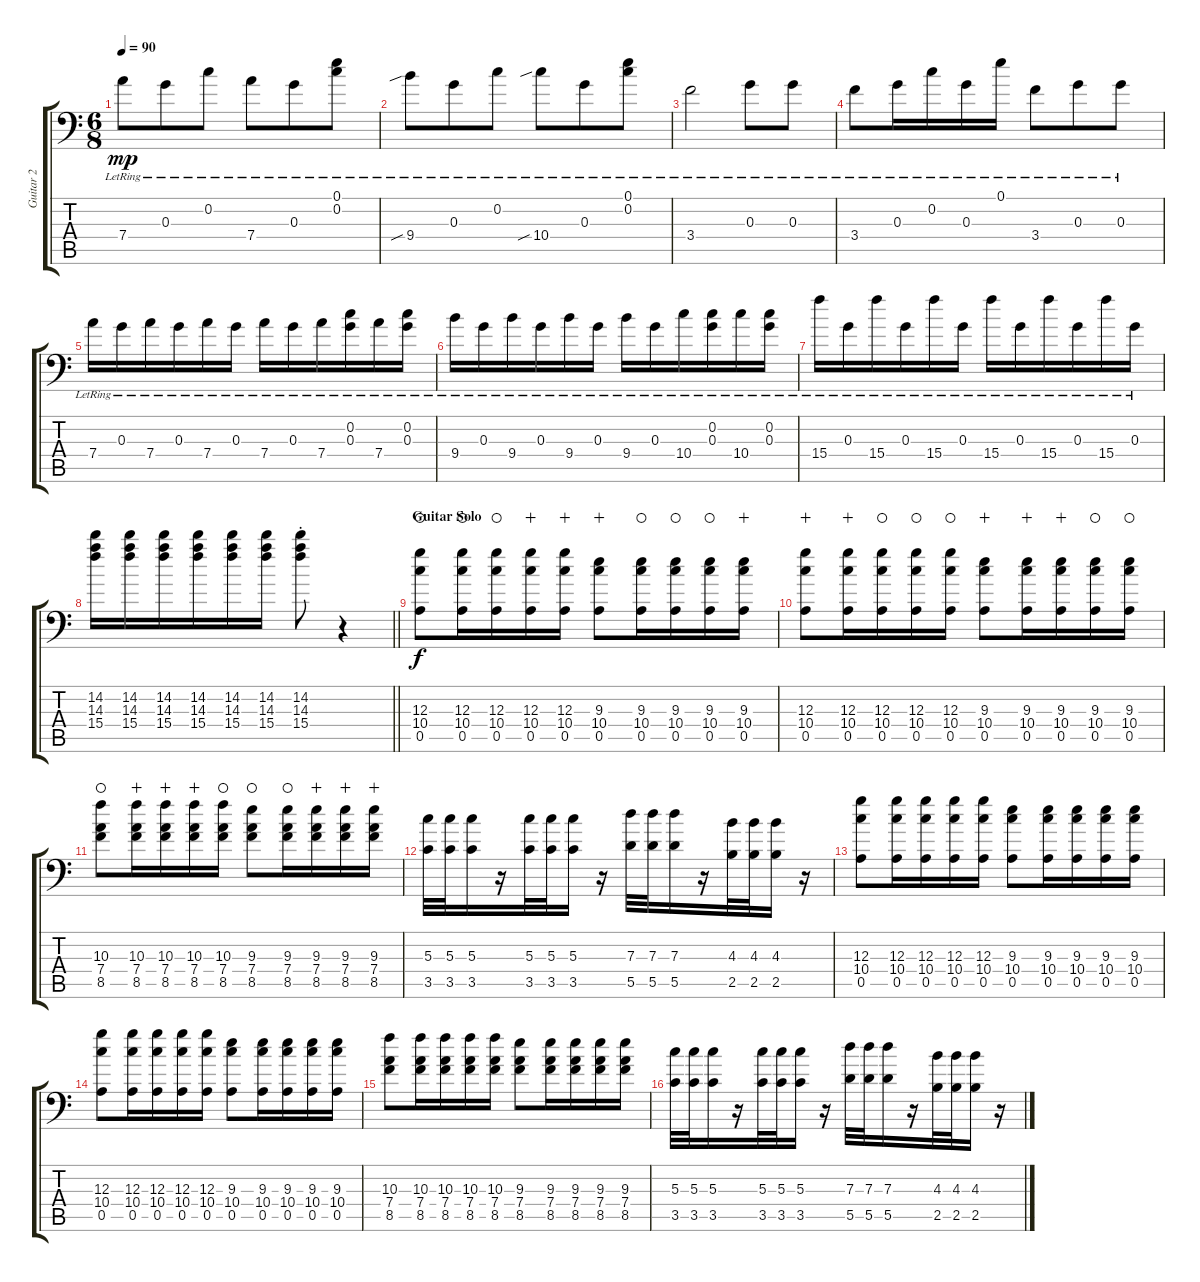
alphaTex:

\track ("Guitar 2" "Guitar 2") {instrument overdrivenguitar}
\staff {score tabs}
\tuning (E4 C4 G3 D3 A2 A1) {hide}
\ts (6 8)
\tempo 90
\clef f4
\ks c
7.4{lr}.8{dy mp} 0.3{lr}.8 0.2{lr}.8 7.4{lr}.8 0.3{lr}.8 (0.1{lr} 0.2{lr}).8 |
9.4{sib lr}.8 0.3{lr}.8 0.2{lr}.8 10.4{sib lr}.8 0.3{lr}.8 (0.1{lr} 0.2{lr}).8 |
3.4{lr}.2 0.3{lr}.8 0.3{lr}.8 |
3.4{lr}.8 0.3{lr}.16 0.2{lr}.16 0.3{lr}.16 0.1{lr}.16 3.4{lr}.8 0.3{lr}.8 0.3{lr}.8 |
7.4{lr}.16 0.3{lr}.16 7.4{lr}.16 0.3{lr}.16 7.4{lr}.16 0.3{lr}.16 7.4{lr}.16 0.3{lr}.16 7.4{lr}.16 (0.2{lr} 0.3{lr}).16 7.4{lr}.16 (0.2{lr} 0.3{lr}).16 |
9.4{lr}.16 0.3{lr}.16 9.4{lr}.16 0.3{lr}.16 9.4{lr}.16 0.3{lr}.16 9.4{lr}.16 0.3{lr}.16 10.4{lr}.16 (0.2{lr} 0.3{lr}).16 10.4{lr}.16 (0.2{lr} 0.3{lr}).16 |
15.4{lr}.16 0.3{lr}.16 15.4{lr}.16 0.3{lr}.16 15.4{lr}.16 0.3{lr}.16 15.4{lr}.16 0.3{lr}.16 15.4{lr}.16 0.3{lr}.16 15.4{lr}.16 0.3{lr}.16 |
\barLineRight lightlight
(14.2 14.3 15.4).16 (14.2 14.3 15.4).16 (14.2 14.3 15.4).16 (14.2 14.3 15.4).16 (14.2 14.3 15.4).16 (14.2 14.3 15.4).16 (14.2{st} 14.3 15.4).8 r.4 |
\section ("" "Guitar Solo")
(12.3 10.4 0.5).8{dy f instrument overdrivenguitar waho} (12.3 10.4 0.5).16{waho} (12.3 10.4 0.5).16{waho} (12.3 10.4 0.5).16{wahc} (12.3 10.4 0.5).16{wahc} (9.3 10.4 0.5).8{wahc} (9.3 10.4 0.5).16{waho} (9.3 10.4 0.5).16{waho} (9.3 10.4 0.5).16{waho} (9.3 10.4 0.5).16{wahc} |
(12.3 10.4 0.5).8{wahc} (12.3 10.4 0.5).16{wahc} (12.3 10.4 0.5).16{waho} (12.3 10.4 0.5).16{waho} (12.3 10.4 0.5).16{waho} (9.3 10.4 0.5).8{wahc} (9.3 10.4 0.5).16{wahc} (9.3 10.4 0.5).16{wahc} (9.3 10.4 0.5).16{waho} (9.3 10.4 0.5).16{waho} |
(10.3 7.4 8.5).8{waho} (10.3 7.4 8.5).16{wahc} (10.3 7.4 8.5).16{wahc} (10.3 7.4 8.5).16{wahc} (10.3 7.4 8.5).16{waho} (9.3 7.4 8.5).8{waho} (9.3 7.4 8.5).16{waho} (9.3 7.4 8.5).16{wahc} (9.3 7.4 8.5).16{wahc} (9.3 7.4 8.5).16{wahc} |
(5.3 3.5).32 (5.3 3.5).32 (5.3 3.5).16 r.16 (5.3 3.5).32 (5.3 3.5).32 (5.3 3.5).16 r.16 (7.3 5.5).32 (7.3 5.5).32 (7.3 5.5).16 r.16 (4.3 2.5).32 (4.3 2.5).32 (4.3 2.5).16 r.16 |
(12.3 10.4 0.5).8 (12.3 10.4 0.5).16 (12.3 10.4 0.5).16 (12.3 10.4 0.5).16 (12.3 10.4 0.5).16 (9.3 10.4 0.5).8 (9.3 10.4 0.5).16 (9.3 10.4 0.5).16 (9.3 10.4 0.5).16 (9.3 10.4 0.5).16 |
(12.3 10.4 0.5).8 (12.3 10.4 0.5).16 (12.3 10.4 0.5).16 (12.3 10.4 0.5).16 (12.3 10.4 0.5).16 (9.3 10.4 0.5).8 (9.3 10.4 0.5).16 (9.3 10.4 0.5).16 (9.3 10.4 0.5).16 (9.3 10.4 0.5).16 |
(10.3 7.4 8.5).8 (10.3 7.4 8.5).16 (10.3 7.4 8.5).16 (10.3 7.4 8.5).16 (10.3 7.4 8.5).16 (9.3 7.4 8.5).8 (9.3 7.4 8.5).16 (9.3 7.4 8.5).16 (9.3 7.4 8.5).16 (9.3 7.4 8.5).16 |
(5.3 3.5).32 (5.3 3.5).32 (5.3 3.5).16 r.16 (5.3 3.5).32 (5.3 3.5).32 (5.3 3.5).16 r.16 (7.3 5.5).32 (7.3 5.5).32 (7.3 5.5).16 r.16 (4.3 2.5).32 (4.3 2.5).32 (4.3 2.5).16 r.16
